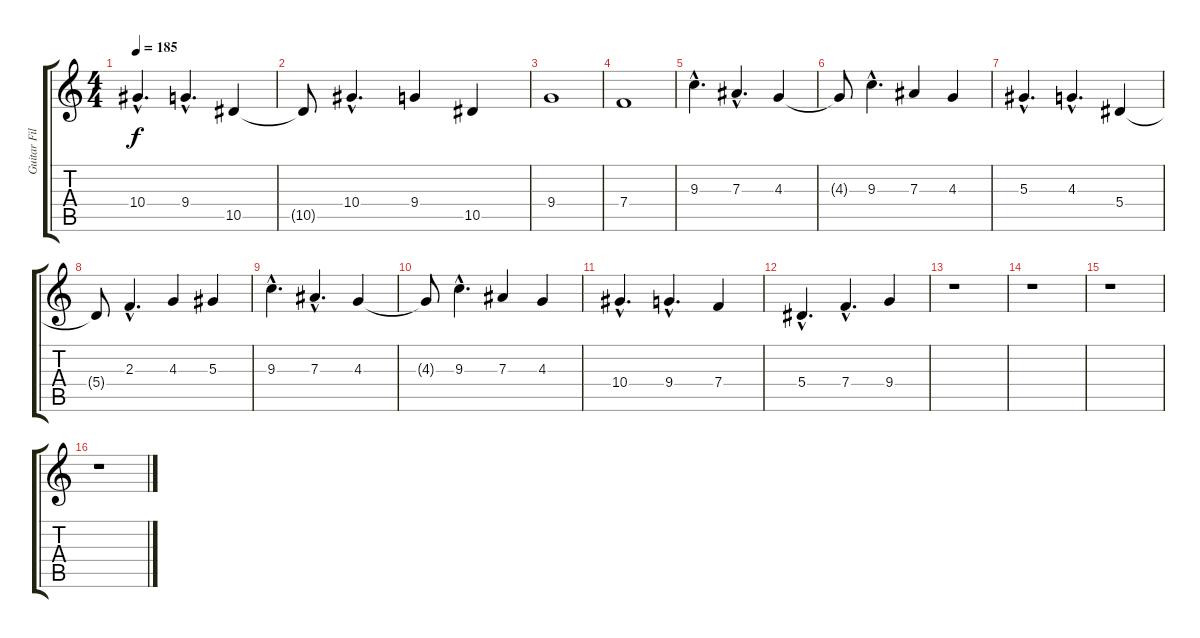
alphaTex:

\track ("Guitar Fills and Solo" "Guitar Fil") {instrument overdrivenguitar}
\staff {score tabs}
\tuning (C4 G3 Eb3 Bb2 F2 C2) {hide}
\ts (4 4)
\tempo 185
\clef g2
\ks c
10.4{hac}.4{d dy f} 9.4{hac}.4{d} 10.5.4 |
10.5{t}.8 10.4{hac}.4{d} 9.4.4 10.5.4 |
9.4.1 |
7.4.1 |
9.3{hac}.4{d} 7.3{hac}.4{d} 4.3.4 |
4.3{t}.8 9.3{hac}.4{d} 7.3.4 4.3.4 |
5.3{hac}.4{d} 4.3{hac}.4{d} 5.4.4 |
5.4{t}.8 2.3{hac}.4{d} 4.3.4 5.3.4 |
9.3{hac}.4{d} 7.3{hac}.4{d} 4.3.4 |
4.3{t}.8 9.3{hac}.4{d} 7.3.4 4.3.4 |
10.4{hac}.4{d} 9.4{hac}.4{d} 7.4.4 |
5.4{hac}.4{d} 7.4{hac}.4{d} 9.4.4 |
r.1 |
r.1 |
r.1 |
r.1
